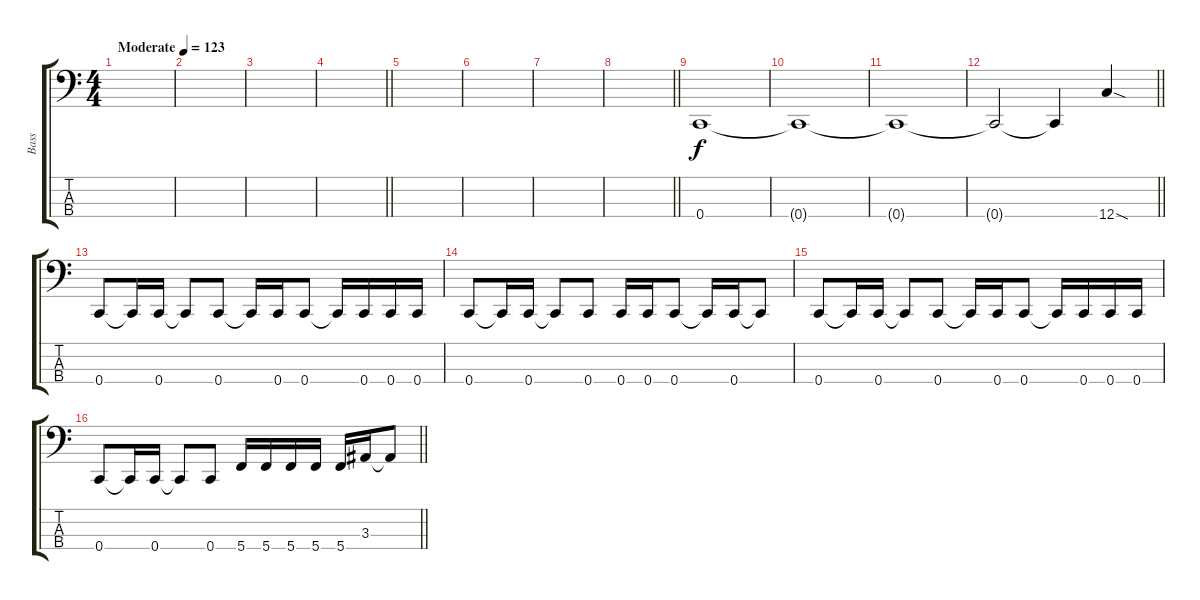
\track ("Bass" "Bass") {instrument electricbassfinger}
\staff {score tabs}
\tuning (F2 C2 G1 C1) {hide}
\ts (4 4)
\tempo (123 "Moderate")
\clef f4
\ks c
|
|
|
\barLineRight lightlight
|
|
|
|
\barLineRight lightlight
|
0.4.1 |
0.4{t}.1 |
0.4{t}.1 |
\barLineRight lightlight
0.4{t}.2 0.4{t}.4 12.4{sod}.4 |
0.4.8 0.4{t}.16 0.4.16 0.4{t}.8 0.4.8 0.4{t}.16 0.4.16 0.4.8 0.4{t}.16 0.4.16 0.4.16 0.4.16 |
0.4.8 0.4{t}.16 0.4.16 0.4{t}.8 0.4.8 0.4.16 0.4.16 0.4.8 0.4{t}.16 0.4.16 0.4{t}.8 |
0.4.8 0.4{t}.16 0.4.16 0.4{t}.8 0.4.8 0.4{t}.16 0.4.16 0.4.8 0.4{t}.16 0.4.16 0.4.16 0.4.16 |
\barLineRight lightlight
0.4.8 0.4{t}.16 0.4.16 0.4{t}.8 0.4.8 5.4.16 5.4.16 5.4.16 5.4.16 5.4.16 3.3.16 3.3{t}.8
